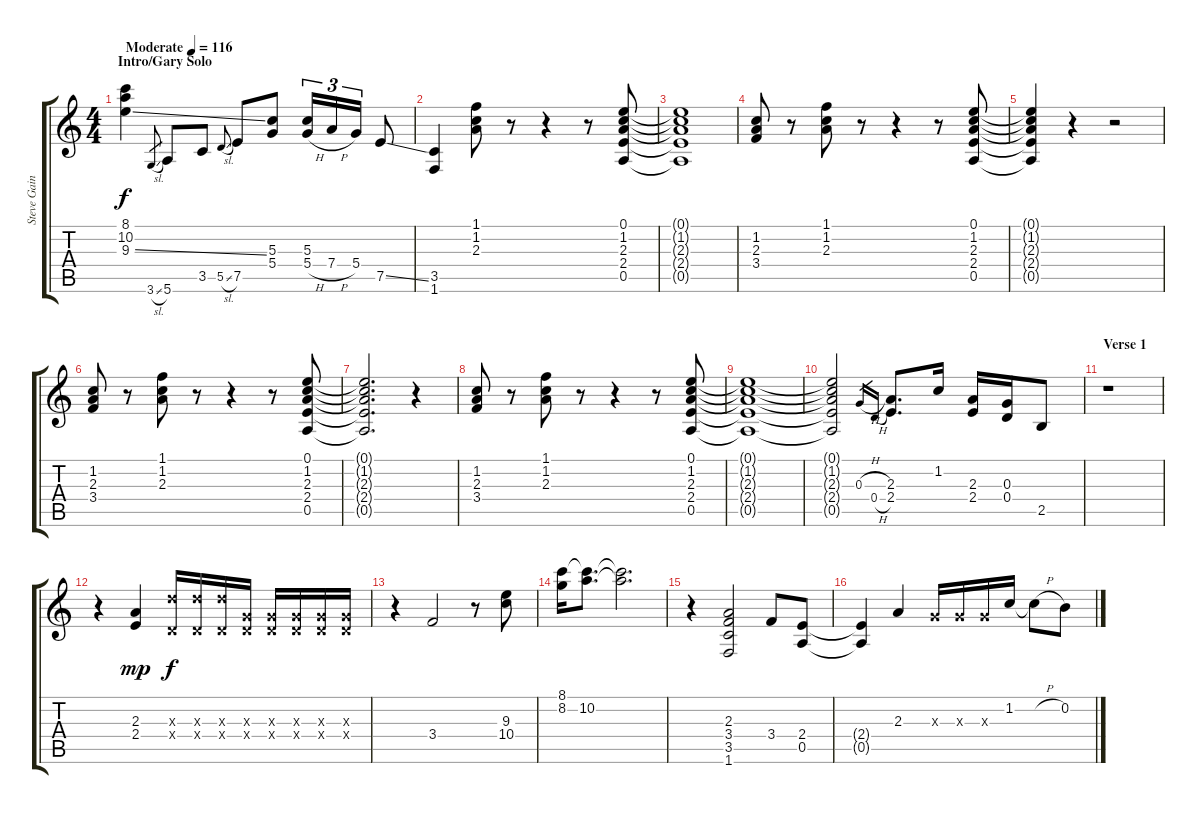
\track ("Steve Gaines" "Steve Gain") {instrument distortionguitar}
\staff {score tabs}
\tuning (E4 B3 G3 D3 A2 E2) {hide}
\ts (4 4)
\section ("" "Intro/Gary Solo")
\tempo (116 "Moderate")
\clef g2
\ks c
(8.1 10.2 9.3{ss}).4{dy f instrument distortionguitar} 3.6{sl}.8{gr} 5.6.8 3.5.8 5.5{sl}.8{gr onbeat} 7.5.8 (5.3 5.4).8 (5.3 5.4{h}).16{tu (3 2)} 7.4{h}.16{tu (3 2)} 5.4.16{tu (3 2)} 7.5{ss}.8 |
(3.5 1.6).4 (1.1 1.2 2.3).8 r.8 r.4 r.8 (0.1 1.2 2.3 2.4 0.5).8 |
(0.1{t} 1.2{t} 2.3{t} 2.4{t} 0.5{t}).1 |
(1.2 2.3 3.4).8 r.8 (1.1 1.2 2.3).8 r.8 r.4 r.8 (0.1 1.2 2.3 2.4 0.5).8 |
(0.1{t} 1.2{t} 2.3{t} 2.4{t} 0.5{t}).4 r.4 r.2 |
(1.2 2.3 3.4).8 r.8 (1.1 1.2 2.3).8 r.8 r.4 r.8 (0.1 1.2 2.3 2.4 0.5).8 |
(0.1{t} 1.2{t} 2.3{t} 2.4{t} 0.5{t}).2{d} r.4 |
(1.2 2.3 3.4).8 r.8 (1.1 1.2 2.3).8 r.8 r.4 r.8 (0.1 1.2 2.3 2.4 0.5).8 |
(0.1{t} 1.2{t} 2.3{t} 2.4{t} 0.5{t}).1 |
(0.1{t} 1.2{t} 2.3{t} 2.4{t} 0.5{t}).2 0.3{h}.16{gr} 0.4{h}.16{gr} (2.3 2.4).8{d} 1.2.16 (2.3 2.4).16 (0.3 0.4).16 2.5.8 |
\section ("" "Verse 1")
r.1 |
r.4 (2.3 2.4).4{dy mp} (7.3{x} 0.4{x}).16{dy f} (7.3{x} 0.4{x}).16 (7.3{x} 0.4{x}).16 (0.3{x} 0.4{x}).16 (0.3{x} 0.4{x}).16 (0.3{x} 0.4{x}).16 (0.3{x} 0.4{x}).16 (0.3{x} 0.4{x}).16 |
r.4 3.4.2 r.8 (9.3 10.4).8 |
(8.1 8.2).16 (8.1{t} 10.2).8{d} (8.1{t} 10.2{t}).2{d} |
r.4 (2.3 3.4 3.5 1.6).2 3.4.8 (2.4 0.5).8 |
(2.4{t} 0.5{t}).4 2.3.4 0.3{x}.16 0.3{x}.16 0.3{x}.16 1.2.16 1.2{h t}.8 0.2.8
